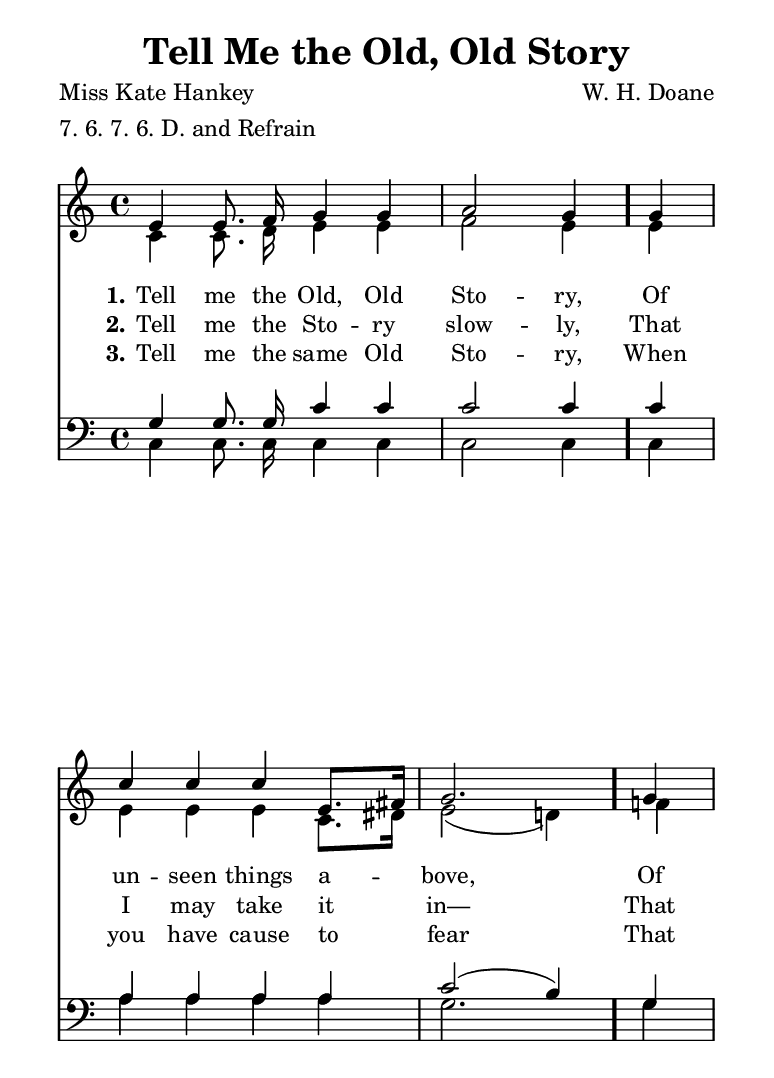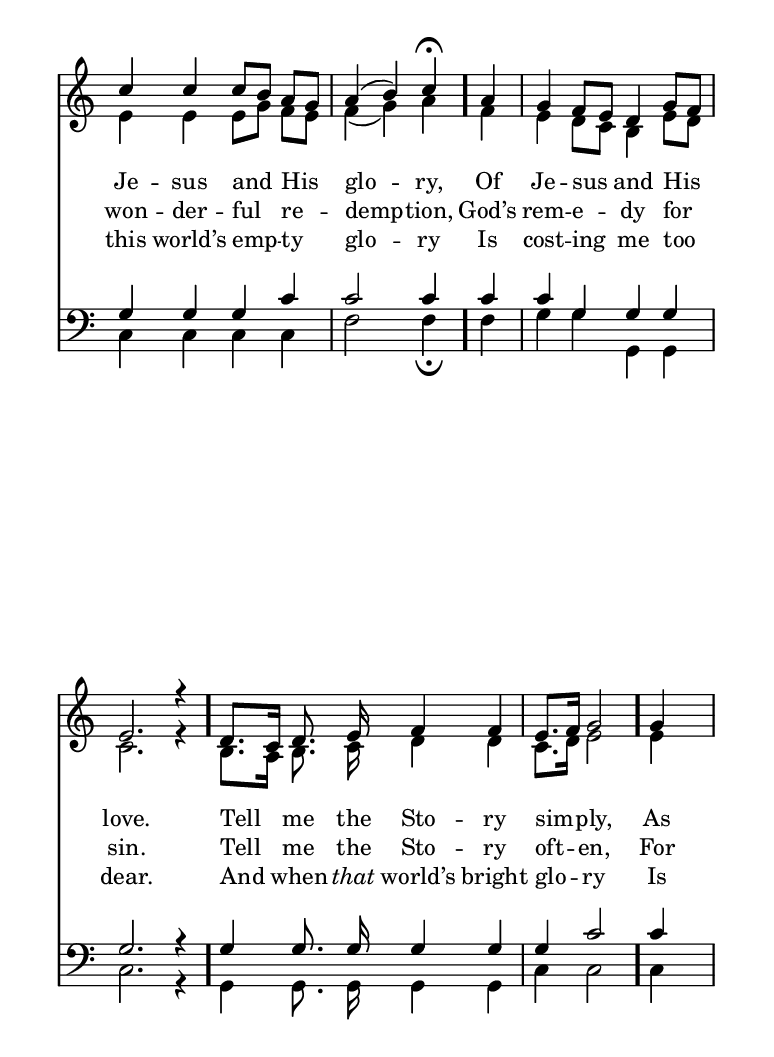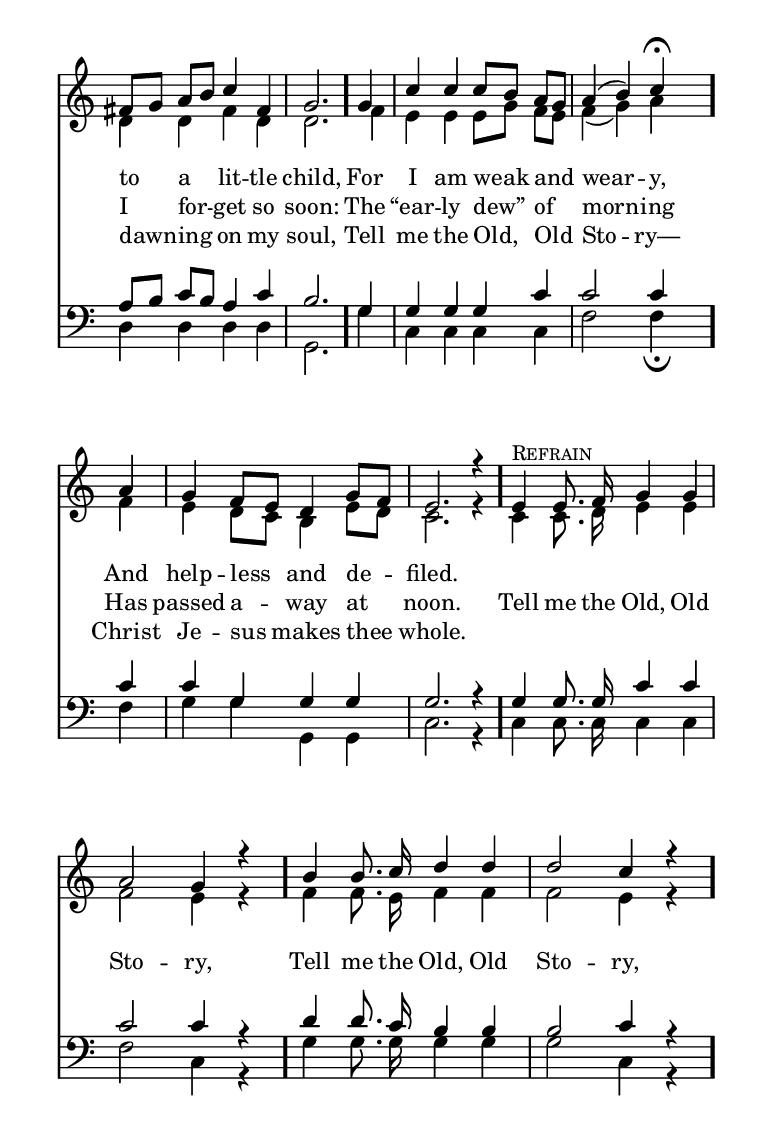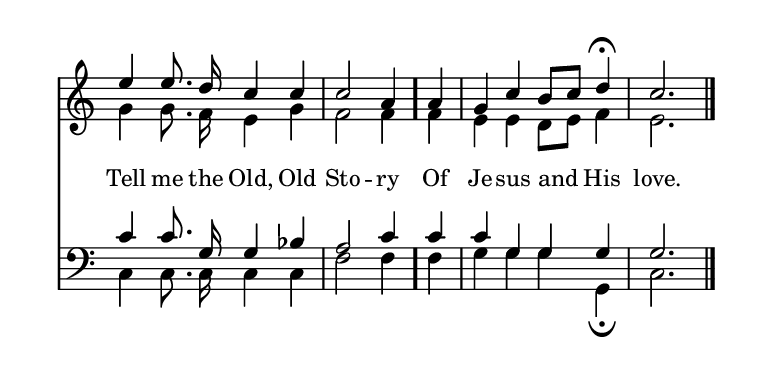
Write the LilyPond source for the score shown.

\include "common/global.ily"
\paper {
  \include "common/paper.ily"
  %ragged-bottom = ##t
  %ragged-last-bottom = ##t
  systems-per-page = ##f
  %page-count = ##f
}

\header{
  hymnnumber = "37"
  title = "Tell Me the Old, Old Story"
  tunename = ""
  meter = "7. 6. 7. 6. D. and Refrain"
  poet = "Miss Kate Hankey"
  composer = "W. H. Doane"
  %copyright = ""
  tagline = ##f
}

% for fermata in MIDI
ta = { \tempo 4=80 }
tb = { \tempo 4=32 }

patternAA = { \ta c4 c8. c16 c4 c4 | c2 c4 }
patternBA = { \ta c4 | c4 c4 c4 c8.[ c16] | c2. }
patternBB = { \ta c4 | c4 c4 c4 c8.[ c16] | c2( c4) }
patternBC = { \ta c4 | c4 c4 c4 c4        | c2( c4) }
patternBD = { \ta c4 | c4 c4 c4 c4        | c2.     }
patternCA = { \ta c4 | c4 c4 c8[ c8] c8[ c8] | c4( c4) \tb c4 \fermata }
patternCB = { \ta c4 | c4 c4 c4      c4      | c2      \tb c4 \fermata }
patternCC = { \ta c4 | c4 c4 c8[ c8] c8[ c8] | c4( c4) \tb c4          }
patternCD = { \ta c4 | c4 c4 c4      c4      | c2      \tb c4          }
patternDA = { \ta c4 | c4 c8[ c8] c4 c8[ c8] | c2. c4 }
patternDB = { \ta c4 | c4 c4      c4 c4      | c2. c4 }
patternEA = { \ta c8.[ c16] c8. c16 c4 c4 | c8.[ c16] c2 }
patternEB = { \ta c4        c8. c16 c4 c4 | c4        c2 }
patternFA = { \ta c4 | c8[ c8] c8[ c8] c4 c4 | c2. }
patternFB = { \ta c4 | c4      c4      c4 c4 | c2. }
patternGA = { \ta c4 c8. c16 c4 c4 | c2 c4 c4 }
patternGB = { \ta c4 c8. c16 c4 c4 | c2 c4 }
patternHA = { \ta c4 | c4 c4 c8[ c8] \tb c4 \fermata \ta | c2. c4 }
patternHB = { \ta c4 | c4 c4 c4      \tb c4 \fermata \ta | c2. c4 }
patternHC = { \ta c4 | c4 c4 c8[ c8] \tb c4          \ta | c2. c4 }
patternHD = { \ta c4 | c4 c4 c4      \tb c4          \ta | c2. c4 }

global = {
  \include "common/overrides.ily"
  \override Staff.TimeSignature.style = #'()
  \time 4/4
  \override Score.MetronomeMark.transparent = ##t % hide all fermata changes too
  \ta
  \key c \major
  %\partial 4
  \autoBeamOff
}

notesSoprano = {
\global
\relative c' {

  \changePitch \patternAA { e e f g g | a g }
  \changePitch \patternBA { g | c c c e, fis | g }
  \changePitch \patternCA { g | c c c b a g | a b c }
  \changePitch \patternDA { a | g f e d g f | e r }

  \changePitch \patternEA { d c d e f f | e f g }
  \changePitch \patternFA { g | fis g a b c fis, | g }
  \changePitch \patternCA { g | c c c b a g | a b c }
  \changePitch \patternDA { a | g f e d g f | e r }

  << s^\markup { \small \caps "Refrain" }
  \changePitch \patternGA { e e f g g | a g r } >>
  \changePitch \patternGA { b b c d d | d c r }
  \changePitch \patternGB { e e d c c | c a }
  \changePitch \patternHA { a | g c b c d | c }

  \bar "|."

}
}

notesAlto = {
\global
\relative e' {

  \changePitch \patternAA { c c d e e | f e }
  \changePitch \patternBB { e | e e e c dis | e d! }
  \changePitch \patternCC { f! | e e e g f e | f g a }
  \changePitch \patternDA { f | e d c b e d | c r }

  \changePitch \patternEA { b a b c d d | c d e }
  \changePitch \patternFB { e | d d fis d | d }
  \changePitch \patternCC { f | e e e g f e | f g a }
  \changePitch \patternDA { f | e d c b e d | c r }

  \changePitch \patternGA { c c d e e | f e r }
  \changePitch \patternGA { f f e f f | f e r }
  \changePitch \patternGB { g g f e g | f f }
  \changePitch \patternHC { f | e e d e f | e }

}
}

notesTenor = {
\global
\relative a {

  \changePitch \patternAA { g g g c c | c c }
  \changePitch \patternBC { c a a a a | c b }
  \changePitch \patternCD { g | g g g c | c c }
  \changePitch \patternDB { c | c g g g | g r }

  \changePitch \patternEB { g g g g g | g c }
  \changePitch \patternFA { c a b c b a c | b }
  \changePitch \patternCD { g | g g g c | c c }
  \changePitch \patternDB { c | c g g g | g r }

  \changePitch \patternGA { g g g c c | c c r }
  \changePitch \patternGA { d d c b b | b c r }
  \changePitch \patternGB { c c g g bes | a c }
  \changePitch \patternHD { c | c g g g | g }

}
}

notesBass = {
\global
\relative f {

  \changePitch \patternAA { c c c c c | c c }
  \changePitch \patternBD { c | a' a a a | g }
  \changePitch \patternCB { g | c, c c c | f f }
  \changePitch \patternDB { f | g g g, g | c r }

  \changePitch \patternEB { g g g g g | c c }
  \changePitch \patternFB { c | d d d d | g, }
  \changePitch \patternCB { g' | c, c c c | f f }
  \changePitch \patternDB { f | g g g, g | c r }

  \changePitch \patternGA { c c c c c | f c r }
  \changePitch \patternGA { g' g g g g | g c, r }
  \changePitch \patternGB { c c c c c | f f }
  \changePitch \patternHB { f | g g g g, | c }

}
}

Refrain = \lyricmode {

Tell me the Old, Old Sto -- ry, \bar "."
Tell me the Old, Old Sto -- ry, \bar "."
Tell me the Old, Old Sto -- ry \bar "."
Of Je -- sus and His love. \bar "."

}

wordsA = \lyricmode {
\set stanza = "1."

Tell me the Old, Old Sto -- ry, \bar "."
Of un -- seen things a -- bove, \bar "."
Of Je -- sus and His glo -- ry, \bar "."
Of Je -- sus and His love. \bar "."
Tell me the Sto -- ry sim -- ply, \bar "."
As to a lit -- tle child, \bar "."
For I am weak and wear -- y, \bar "."
And help -- less and de -- filed. \bar "."

}

wordsB = \lyricmode {
\set stanza = "2."

Tell me the Sto -- ry slow -- ly,
That I may take it in—
That won -- der -- ful re -- demp -- tion,
God’s rem -- e -- dy for sin.
Tell me the Sto -- ry oft -- en,
For I for -- get so soon:
The “ear -- ly dew” of morn -- ing
Has passed a -- way at noon.

\Refrain

}

wordsC = \lyricmode {
\set stanza = "3."

Tell me the same Old Sto -- ry,
When you have cause to fear
That this world’s emp -- ty glo -- ry
Is cost -- ing me too dear.
And when { \italicsOn } that { \italicsOff } world’s bright glo -- ry
Is dawn -- ing on my soul,
Tell me the Old, Old Sto -- ry—
Christ Je -- sus makes thee whole.

}

\score {
  \context ChoirStaff <<
    \context Staff = upper <<
      \set ChoirStaff.systemStartDelimiter = #'SystemStartBar
      \context Voice  = sopranos { \voiceOne << \notesSoprano >> }
      \context Voice  = altos { \voiceTwo << \notesAlto >> }
      \context Lyrics = one   \lyricsto sopranos \wordsA
      \context Lyrics = two   \lyricsto sopranos \wordsB
      \context Lyrics = three \lyricsto sopranos \wordsC
    >>
    \context Staff = men <<
      \clef bass
      \context Voice  = tenors { \voiceOne << \notesTenor >> }
      \context Voice  = basses { \voiceTwo << \notesBass >> }
    >>
  >>
  \layout {
    \include "common/layout.ily"
  }
  \midi{
    \include "common/midi.ily"
  }
}

\version "2.18.0"  % necessary for upgrading to future LilyPond versions.

% vi:set et ts=2 sw=2 ai nocindent syntax=lilypond:
